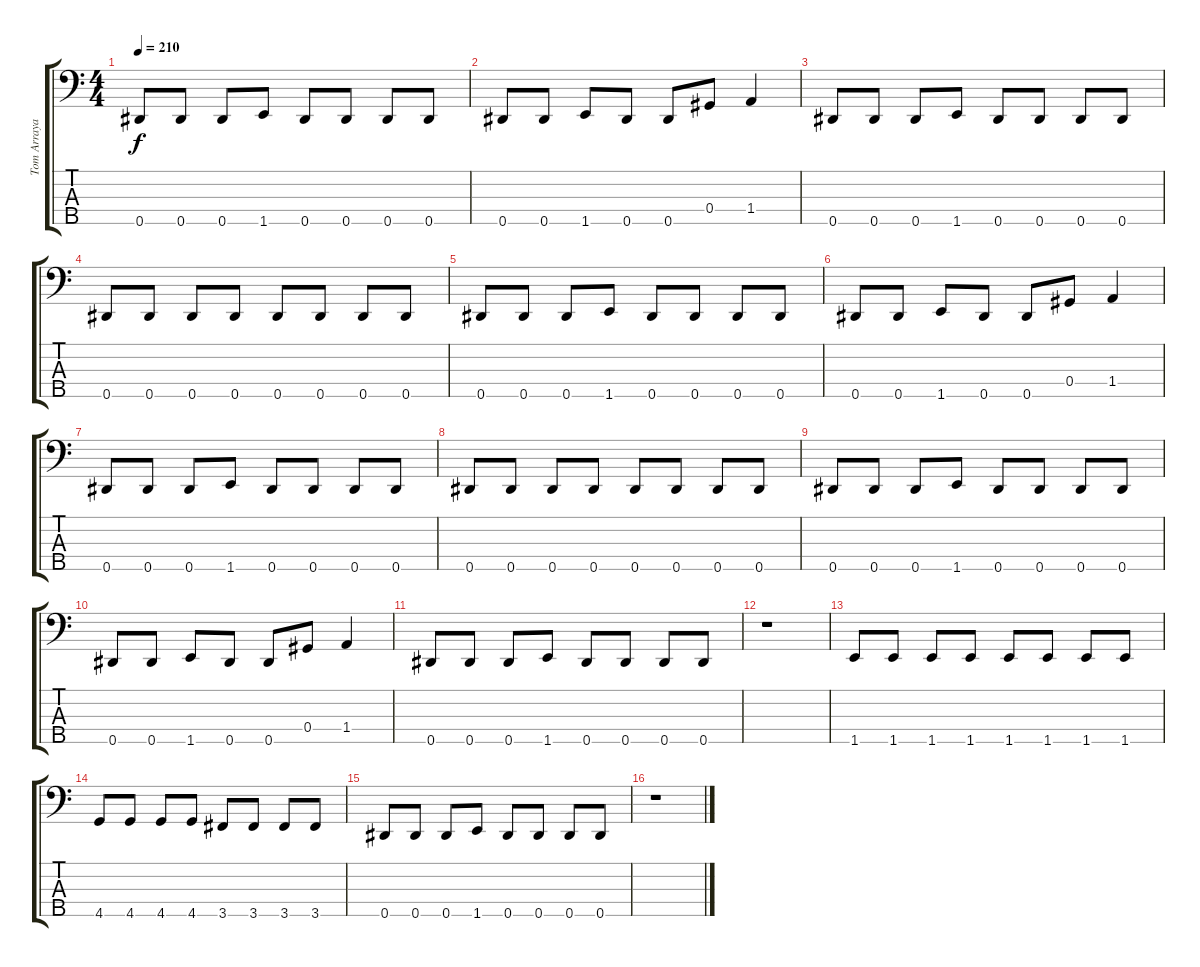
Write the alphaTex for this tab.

\track ("Tom Arraya" "Tom Arraya") {instrument electricbasspick}
\staff {score tabs}
\tuning (B2 Gb2 Db2 Ab1 Eb1) {hide}
\ts (4 4)
\tempo 210
\clef f4
\ks c
0.5.8{dy f} 0.5.8 0.5.8 1.5.8 0.5.8 0.5.8 0.5.8 0.5.8 |
0.5.8 0.5.8 1.5.8 0.5.8 0.5.8 0.4.8 1.4.4 |
0.5.8 0.5.8 0.5.8 1.5.8 0.5.8 0.5.8 0.5.8 0.5.8 |
0.5.8 0.5.8 0.5.8 0.5.8 0.5.8 0.5.8 0.5.8 0.5.8 |
0.5.8 0.5.8 0.5.8 1.5.8 0.5.8 0.5.8 0.5.8 0.5.8 |
0.5.8 0.5.8 1.5.8 0.5.8 0.5.8 0.4.8 1.4.4 |
0.5.8 0.5.8 0.5.8 1.5.8 0.5.8 0.5.8 0.5.8 0.5.8 |
0.5.8 0.5.8 0.5.8 0.5.8 0.5.8 0.5.8 0.5.8 0.5.8 |
0.5.8 0.5.8 0.5.8 1.5.8 0.5.8 0.5.8 0.5.8 0.5.8 |
0.5.8 0.5.8 1.5.8 0.5.8 0.5.8 0.4.8 1.4.4 |
0.5.8 0.5.8 0.5.8 1.5.8 0.5.8 0.5.8 0.5.8 0.5.8 |
r.1 |
1.5.8 1.5.8 1.5.8 1.5.8 1.5.8 1.5.8 1.5.8 1.5.8 |
4.5.8 4.5.8 4.5.8 4.5.8 3.5.8 3.5.8 3.5.8 3.5.8 |
0.5.8 0.5.8 0.5.8 1.5.8 0.5.8 0.5.8 0.5.8 0.5.8 |
r.1
